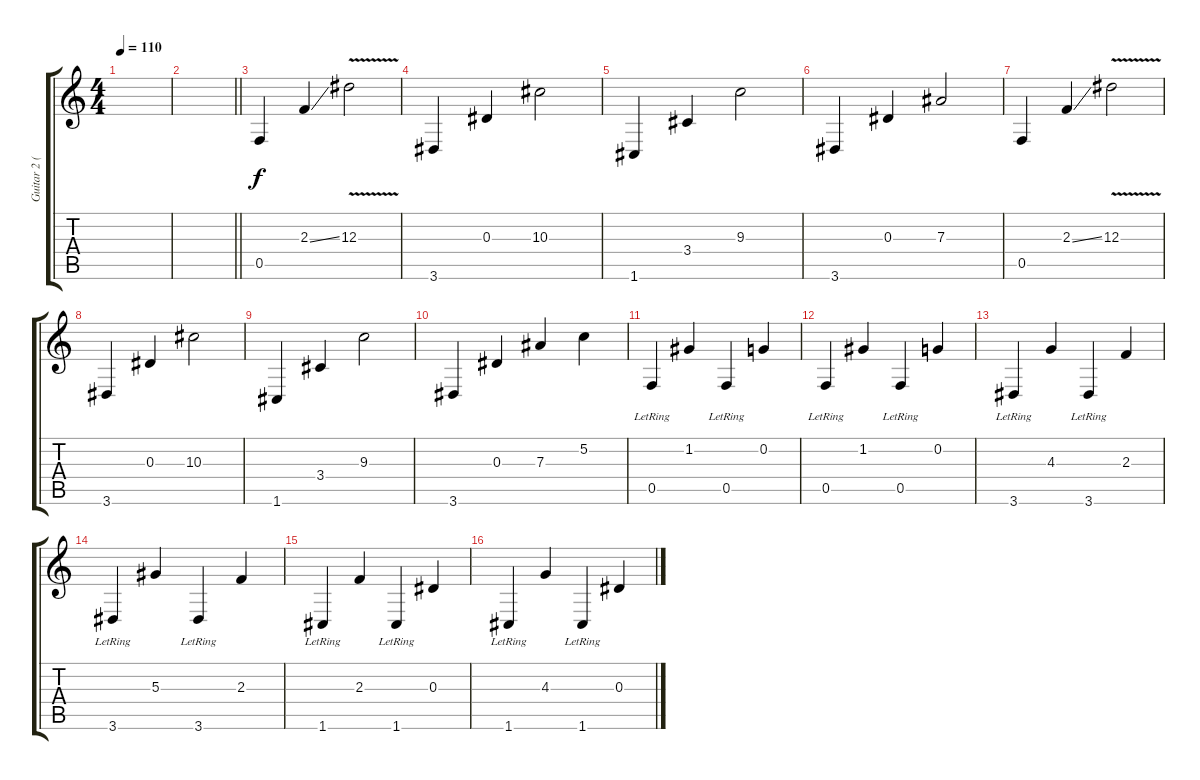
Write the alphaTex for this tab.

\track ("Guitar 2 (clean)" "Guitar 2 (") {instrument electricguitarclean}
\staff {score tabs}
\tuning (C4 G3 Eb3 Bb2 F2 C2) {hide}
\ts (4 4)
\tempo 110
\clef g2
\ks c
|
\barLineRight lightlight
|
\section ("" "")
0.5.4 2.3{ss}.4 12.3{v}.2 |
3.6.4 0.3.4 10.3.2 |
1.6.4 3.4.4 9.3.2 |
3.6.4 0.3.4 7.3.2 |
0.5.4 2.3{ss}.4 12.3{v}.2 |
3.6.4 0.3.4 10.3.2 |
1.6.4 3.4.4 9.3.2 |
3.6.4 0.3.4 7.3.4 5.2.4 |
0.5{lr}.4 1.2.4 0.5{lr}.4 0.2.4 |
0.5{lr}.4 1.2.4 0.5{lr}.4 0.2.4 |
3.6{lr}.4 4.3.4 3.6{lr}.4 2.3.4 |
3.6{lr}.4 5.3.4 3.6{lr}.4 2.3.4 |
1.6{lr}.4 2.3.4 1.6{lr}.4 0.3.4 |
1.6{lr}.4 4.3.4 1.6{lr}.4 0.3.4
